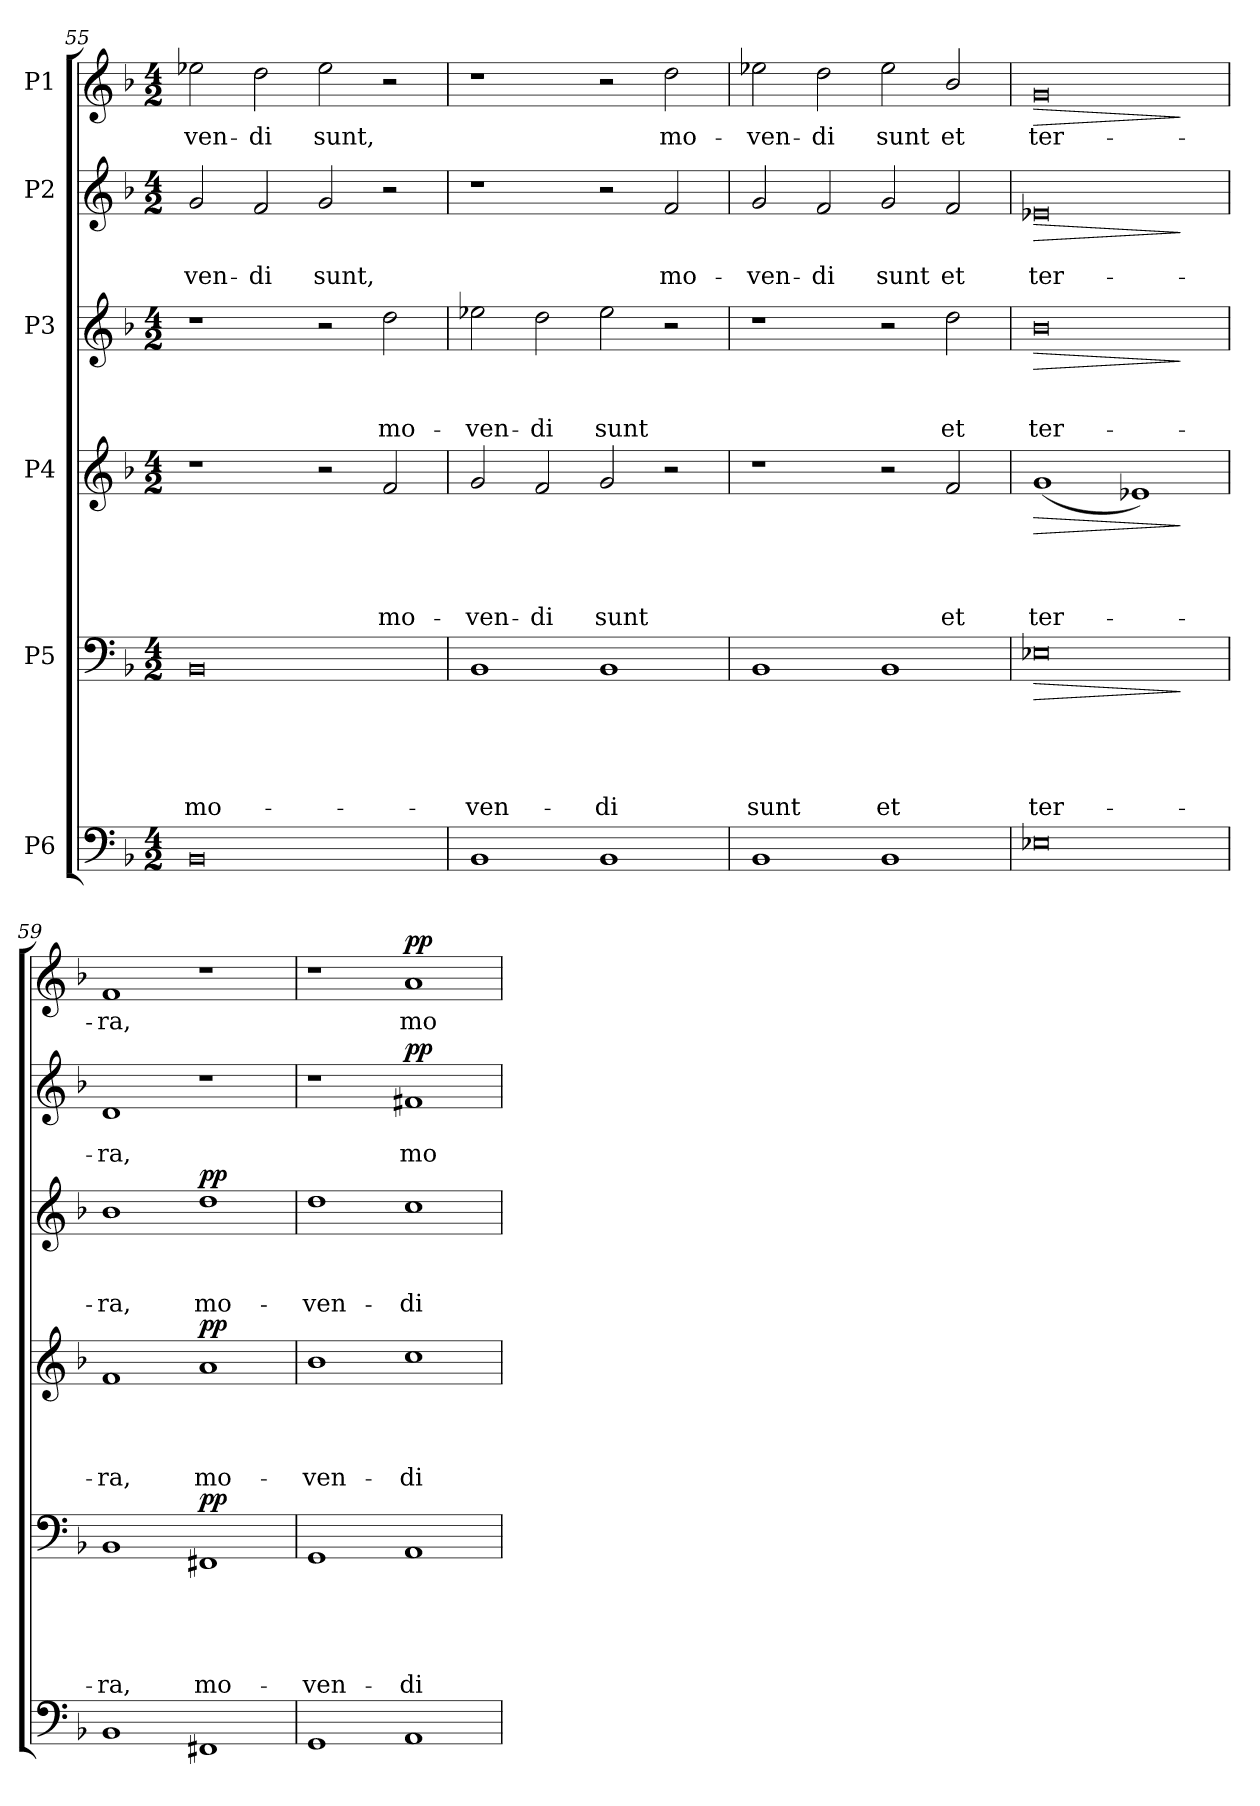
**kern	**kern	**text	**text	**text	**text	**text	**dynam	**kern	**text	**text	**text	**text	**dynam	**kern	**text	**text	**text	**dynam	**kern	**text	**text	**dynam	**kern	**text	**dynam
*part6	*part5	*part5	*part5	*part5	*part5	*part5	*part5	*part4	*part4	*part4	*part4	*part4	*part4	*part3	*part3	*part3	*part3	*part3	*part2	*part2	*part2	*part2	*part1	*part1	*part1
*staff6	*staff5	*staff5	*staff5	*staff5	*staff5	*staff5	*staff5	*staff4	*staff4	*staff4	*staff4	*staff4	*staff4	*staff3	*staff3	*staff3	*staff3	*staff3	*staff2	*staff2	*staff2	*staff2	*staff1	*staff1	*staff1
*I"P6	*I"P5	*	*	*	*	*	*	*I"P4	*	*	*	*	*	*I"P3	*	*	*	*	*I"P2	*	*	*	*I"P1	*	*
*clefF4	*clefF4	*	*	*	*	*	*	*clefG2	*	*	*	*	*	*clefG2	*	*	*	*	*clefG2	*	*	*	*clefG2	*	*
*	*	*	*	*	*	*	*	*ITrd7c12	*	*	*	*	*	*ITrd7c12	*	*	*	*	*	*	*	*	*	*	*
*k[b-]	*k[b-]	*	*	*	*	*	*	*k[b-]	*	*	*	*	*	*k[b-]	*	*	*	*	*k[b-]	*	*	*	*k[b-]	*	*
*F:	*F:	*	*	*	*	*	*	*F:	*	*	*	*	*	*F:	*	*	*	*	*F:	*	*	*	*F:	*	*
*M4/2	*M4/2	*	*	*	*	*	*	*M4/2	*	*	*	*	*	*M4/2	*	*	*	*	*M4/2	*	*	*	*M4/2	*	*
=55	=55	=55	=55	=55	=55	=55	=55	=55	=55	=55	=55	=55	=55	=55	=55	=55	=55	=55	=55	=55	=55	=55	=55	=55	=55
!	!	!	!	!	!	!LO:LY:b	!	!	!	!	!	!	!	!	!	!	!	!	!	!	!LO:LY:b	!	!	!LO:LY:b	!
0BB-	0BB-	.	.	.	.	mo-	.	1r	.	.	.	.	.	1r	.	.	.	.	2g/	.	-ven-	.	2ee-X\	-ven-	.
!	!	!	!	!	!	!	!	!	!	!	!	!	!	!	!	!	!	!	!	!	!LO:LY:b	!	!	!LO:LY:b	!
.	.	.	.	.	.	.	.	.	.	.	.	.	.	.	.	.	.	.	2f/	.	-di	.	2dd\	-di	.
!	!	!	!	!	!	!	!	!	!	!	!	!	!	!	!	!	!	!	!	!	!LO:LY:b	!	!	!LO:LY:b	!
.	.	.	.	.	.	.	.	2r	.	.	.	.	.	2r	.	.	.	.	2g/	.	sunt,	.	2ee-\	sunt,	.
!	!	!	!	!	!	!	!	!	!	!	!	!LO:LY:b	!	!	!	!	!LO:LY:b	!	!	!	!	!	!	!	!
.	.	.	.	.	.	.	.	2F/	.	.	.	mo-	.	2d\	.	.	mo-	.	2r	.	.	.	2r	.	.
=56	=56	=56	=56	=56	=56	=56	=56	=56	=56	=56	=56	=56	=56	=56	=56	=56	=56	=56	=56	=56	=56	=56	=56	=56	=56
!	!	!	!	!	!	!LO:LY:b	!	!	!	!	!	!LO:LY:b	!	!	!	!	!LO:LY:b	!	!	!	!	!	!	!	!
1BB-	1BB-	.	.	.	.	-ven-	.	2G/	.	.	.	-ven-	.	2e-X\	.	.	-ven-	.	1r	.	.	.	1r	.	.
!	!	!	!	!	!	!	!	!	!	!	!	!LO:LY:b	!	!	!	!	!LO:LY:b	!	!	!	!	!	!	!	!
.	.	.	.	.	.	.	.	2F/	.	.	.	-di	.	2d\	.	.	-di	.	.	.	.	.	.	.	.
!	!	!	!	!	!	!LO:LY:b	!	!	!	!	!	!LO:LY:b	!	!	!	!	!LO:LY:b	!	!	!	!	!	!	!	!
1BB-	1BB-	.	.	.	.	-di	.	2G/	.	.	.	sunt	.	2e-\	.	.	sunt	.	2r	.	.	.	2r	.	.
!	!	!	!	!	!	!	!	!	!	!	!	!	!	!	!	!	!	!	!	!	!LO:LY:b	!	!	!LO:LY:b	!
.	.	.	.	.	.	.	.	2r	.	.	.	.	.	2r	.	.	.	.	2f/	.	mo-	.	2dd\	mo-	.
=57	=57	=57	=57	=57	=57	=57	=57	=57	=57	=57	=57	=57	=57	=57	=57	=57	=57	=57	=57	=57	=57	=57	=57	=57	=57
!	!	!	!	!	!	!LO:LY:b	!	!	!	!	!	!	!	!	!	!	!	!	!	!	!LO:LY:b	!	!	!LO:LY:b	!
1BB-	1BB-	.	.	.	.	sunt	.	1r	.	.	.	.	.	1r	.	.	.	.	2g/	.	-ven-	.	2ee-X\	-ven-	.
!	!	!	!	!	!	!	!	!	!	!	!	!	!	!	!	!	!	!	!	!	!LO:LY:b	!	!	!LO:LY:b	!
.	.	.	.	.	.	.	.	.	.	.	.	.	.	.	.	.	.	.	2f/	.	-di	.	2dd\	-di	.
!	!	!	!	!	!	!LO:LY:b	!	!	!	!	!	!	!	!	!	!	!	!	!	!	!LO:LY:b	!	!	!LO:LY:b	!
1BB-	1BB-	.	.	.	.	et	.	2r	.	.	.	.	.	2r	.	.	.	.	2g/	.	sunt	.	2ee-\	sunt	.
!	!	!	!	!	!	!	!	!	!	!	!	!LO:LY:b	!	!	!	!	!LO:LY:b	!	!	!	!LO:LY:b	!	!	!LO:LY:b	!
.	.	.	.	.	.	.	.	2F/	.	.	.	et	.	2d\	.	.	et	.	2f/	.	et	.	2b-/	et	.
=58	=58	=58	=58	=58	=58	=58	=58	=58	=58	=58	=58	=58	=58	=58	=58	=58	=58	=58	=58	=58	=58	=58	=58	=58	=58
!	!	!	!	!	!	!LO:LY:b	!LO:HP:b	!	!	!	!	!LO:LY:b	!LO:HP:b	!	!	!	!LO:LY:b	!LO:HP:b	!	!	!LO:LY:b	!LO:HP:b	!	!LO:LY:b	!LO:HP:b
0E-X	0E-X	.	.	.	.	ter-	>	(<1G	.	.	.	ter-	>	0B-	.	.	ter-	>	0e-X	.	ter-	>	0g	ter-	>
.	.	.	.	.	.	.	.	1E-X)	.	.	.	.	.	.	.	.	.	.	.	.	.	.	.	.	.
.	.	.	.	.	.	.	]	.	.	.	.	.	]	.	.	.	.	]	.	.	.	]	.	.	]
!!LO:LB:g=z
=59	=59	=59	=59	=59	=59	=59	=59	=59	=59	=59	=59	=59	=59	=59	=59	=59	=59	=59	=59	=59	=59	=59	=59	=59	=59
!	!	!	!	!	!	!LO:LY:b	!	!	!	!	!	!LO:LY:b	!	!	!	!	!LO:LY:b	!	!	!	!LO:LY:b	!	!	!LO:LY:b	!
1BB-	1BB-	.	.	.	.	-ra,	.	1F	.	.	.	-ra,	.	1B-	.	.	-ra,	.	1d	.	-ra,	.	1f	-ra,	.
!	!	!	!	!	!	!LO:LY:b	!LO:DY:a	!	!	!	!	!LO:LY:b	!LO:DY:a	!	!	!	!LO:LY:b	!LO:DY:a	!	!	!	!	!	!	!
1FF#X	1FF#X	.	.	.	.	mo-	pp	1A	.	.	.	mo-	pp	1d	.	.	mo-	pp	1r	.	.	.	1r	.	.
=60	=60	=60	=60	=60	=60	=60	=60	=60	=60	=60	=60	=60	=60	=60	=60	=60	=60	=60	=60	=60	=60	=60	=60	=60	=60
!	!	!	!	!	!	!LO:LY:b	!	!	!	!	!	!LO:LY:b	!	!	!	!	!LO:LY:b	!	!	!	!	!	!	!	!
1GG	1GG	.	.	.	.	-ven-	.	1B-	.	.	.	-ven-	.	1d	.	.	-ven-	.	1r	.	.	.	1r	.	.
!	!	!	!	!	!	!LO:LY:b	!	!	!	!	!	!LO:LY:b	!	!	!	!	!LO:LY:b	!	!	!	!LO:LY:b	!LO:DY:a	!	!LO:LY:b	!LO:DY:a
1AA	1AA	.	.	.	.	-di	.	1c	.	.	.	-di	.	1c	.	.	-di	.	1f#X	.	mo-	pp	1a	mo-	pp
=	=	=	=	=	=	=	=	=	=	=	=	=	=	=	=	=	=	=	=	=	=	=	=	=	=
*-	*-	*-	*-	*-	*-	*-	*-	*-	*-	*-	*-	*-	*-	*-	*-	*-	*-	*-	*-	*-	*-	*-	*-	*-	*-
